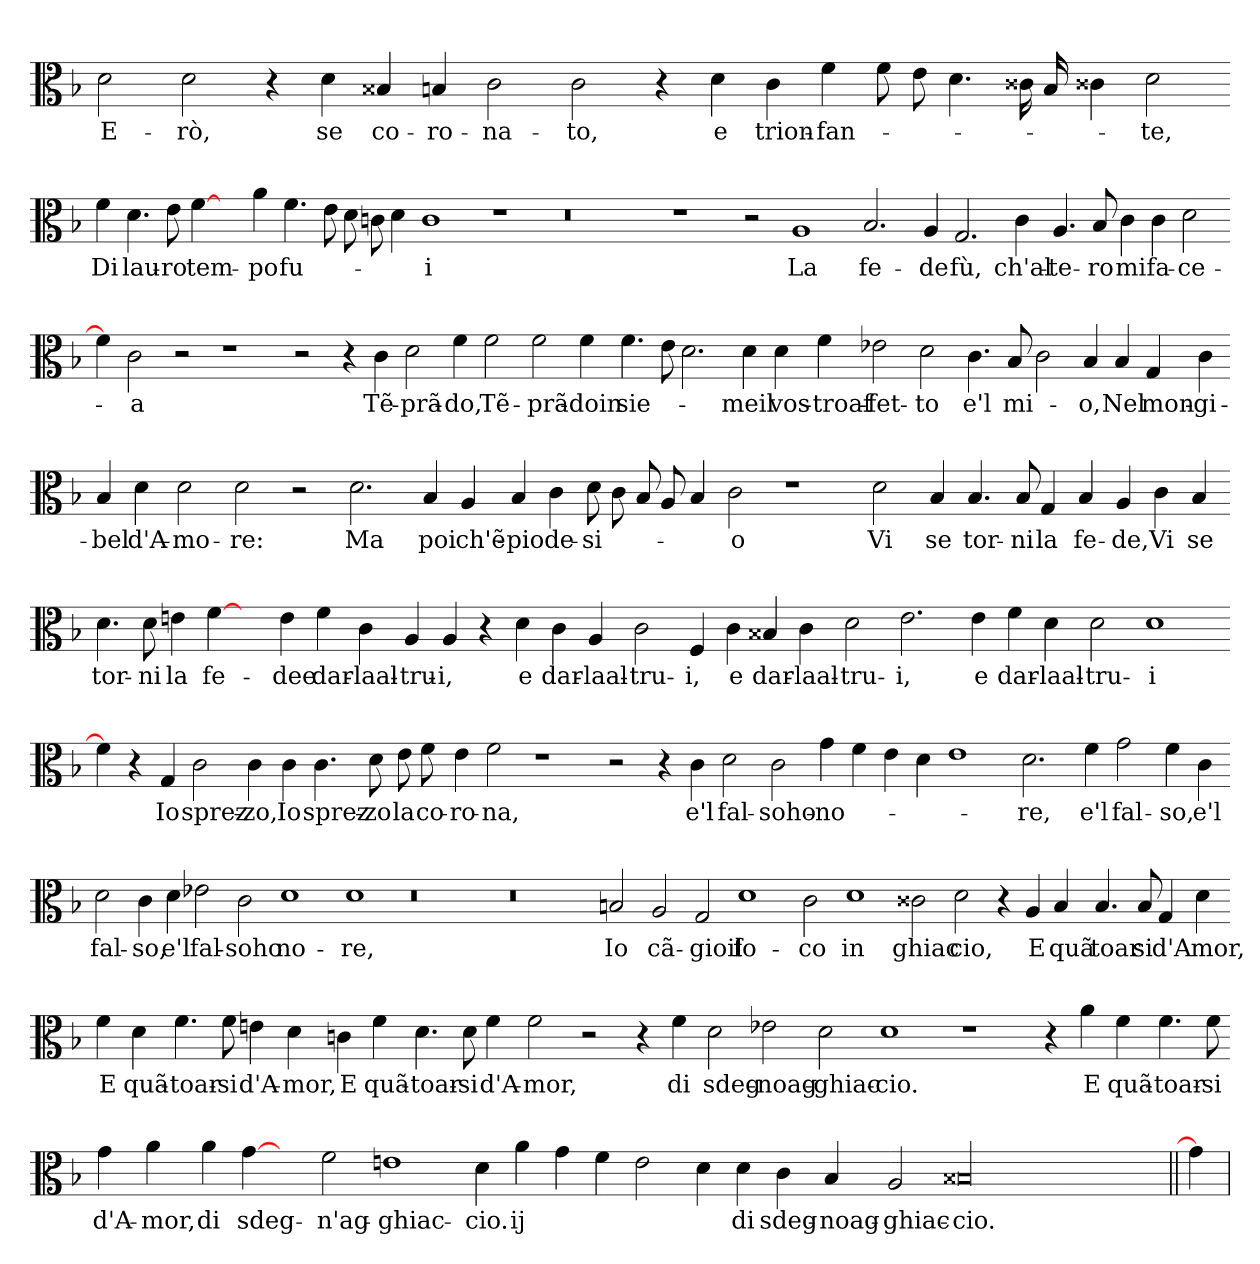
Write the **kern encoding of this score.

**kern	**text
*part1	*part1
*staff1	*staff1
*clefC3	*
*k[b-]	*
=	=
2d	E-
2d	rò,
4r	.
4d	se
4B##X	co-
4B	ro-
2c	na-
2c	to,
4r	.
4d	e
4c	trion-
4f	fan-
8f	.
8e	.
4.d	.
16c##X	.
16B	.
4c##X	.
2d	te,
=-	=-
4f	Di
4.d	lau-
8e	ro
[4f	tem-
4ryy	.
4a	po
4.f	fu-
8e	.
8d	.
8c	.
4d	.
1c	i
1r	.
0r	.
1r	.
2r	.
1A	La
2.B	fe-
4A	de
2.G	fù,
4c	ch'al-
4.A	te-
8B	ro
4c	mi
4c	fa-
2d	ce-
=-	=-
4f]	.
2c	a
2r	.
1r	.
2r	.
4r	.
4c	Tẽ-
2d	prã-
4f	do,
2f	Tẽ-
2f	prã-
4f	doin
4.f	sie-
8e	.
2.d	.
4d	meil
4d	vos-
4f	troaf-
2e-X	fet-
2d	to
4.c	e'l
8B	mi-
2c	.
4B	o,
4B	Nel
4G	mon-
4c	gi-
=-	=-
4B	bel
4d	d'A-
2d	mo-
2d	re:
2r	.
2.d	Ma
4B	poi
4A	ch'ẽ-
4B	pio
4c	de-
8d	si-
8c\	.
8B	.
8A	.
4B	.
2c	o
1r	.
2d	Vi
4B	se
4.B	tor-
8B	ni
4G	la
4B	fe-
4A	de,
4c	Vi
4B	se
=-	=-
4.d	tor-
8d	ni
4e	la
[4f	fe-
4ryy	.
4e	dee
4f	dar-
4c	laal-
4A	tru-
4A	i,
4r	.
4d	e
4c	dar-
4A	laal-
2c	tru-
4F	i,
4c	e
4B##X	dar-
4c	laal-
2d	tru-
2.e	i,
4e	e
4f	dar-
4d	laal-
2d	tru-
1d	i
=-	=-
4f]	.
4r	.
4G	Io
2c	sprez-
4c	zo,
4c	Io
4.c	sprez-
8d	zo
8e	la
8f	co-
4e	ro-
2f	na,
1r	.
2r	.
4r	.
4c	e'l
2d	fal-
2c	soho-
4g	no-
4f	.
4e	.
4d	.
1e	.
2.d	re,
4f	e'l
2g	fal-
4f	so,
4c	e'l
=-	=-
2d	fal-
4c	so,
4d	e'l
2e-X	fal-
2c	soho-
1d	no-
1d	re,
0r	.
0r	.
2B	Io
2A	cã-
2G	gioil
1d	fo-
2c	co
1d	in
2c##X	ghiac-
2d	cio,
4r	.
4A	E
4B	quã-
4.B	toar-
8B	si
4G	d'A-
4d	mor,
=-	=-
4f	E
4d	quã-
4.f	toar-
8f	si
4e	d'A-
4d	mor,
4c	E
4f	quã-
4.d	toar-
8d	si
4f	d'A-
2f	mor,
2r	.
4r	.
4f	di
2d	sdeg-
2e-X	noag-
2d	ghiac-
1d	cio.
1r	.
4r	.
4a	E
4f	quã-
4.f	toar-
8f	si
=-	=-
4g	d'A-
4a	mor,
4a	di
[4g	sdeg-
4ryy	.
2f	n'ag-
1e	ghiac-
4d	cio.
4a	ij
4g	.
4f	.
2e	.
4d	.
4d	di
4c	sdeg-
4B	noag-
2A	ghiac-
00B##X/	cio.
=1||	=1||
4g]	.
=	=
*-	*-
